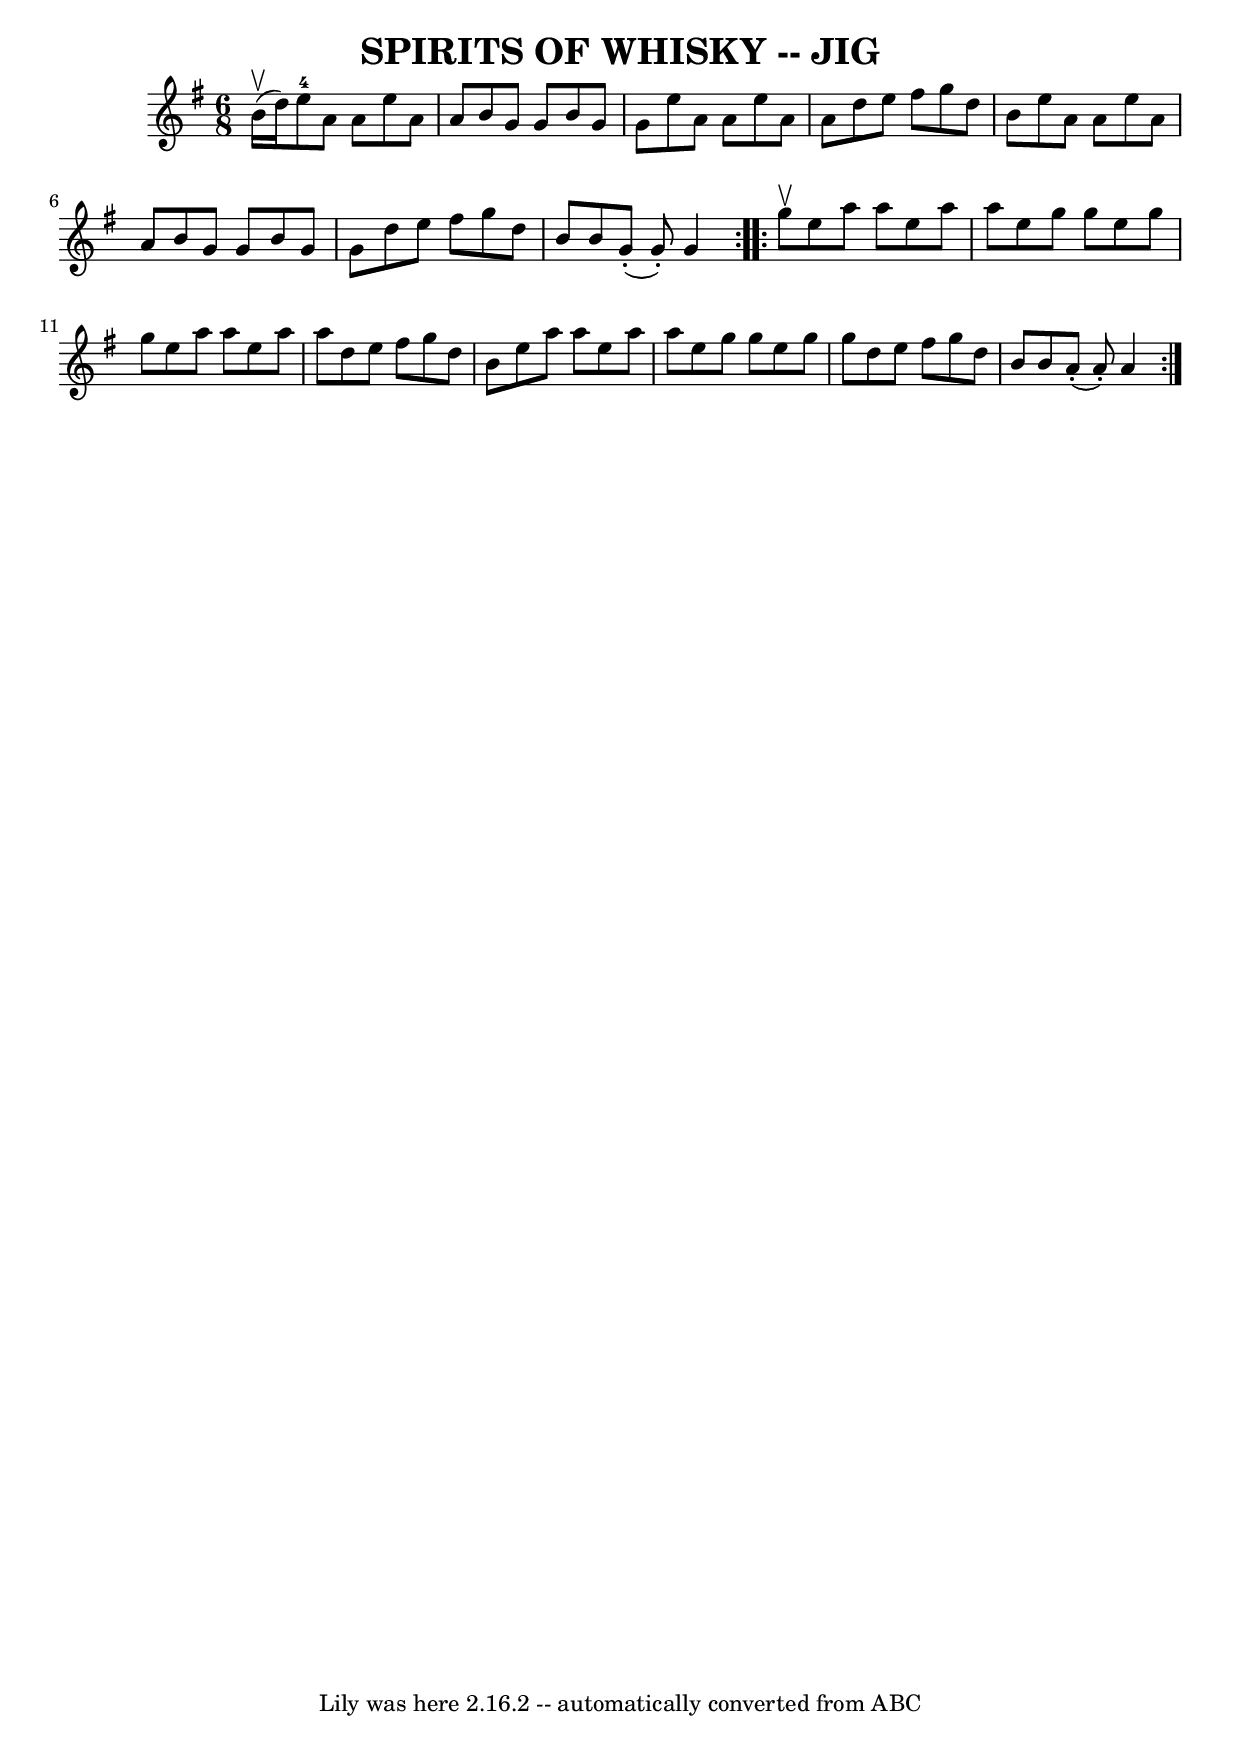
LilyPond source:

\version "2.16.2"
\include "Mammoth.ily"
\header {
  %% book = "Ryan's Mammoth Collection of Fiddle Tunes"
  crossRefNumber = "1"
  footnotes = ""
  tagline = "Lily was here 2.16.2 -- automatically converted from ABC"
  title = "SPIRITS OF WHISKY -- JIG"

}
voicedefault =  {



  \repeat volta 2 {

    \time 6/8 
    \key a \dorian
    b'16 (^\upbow d''16)       |
    e''8-4 a'8 a'8 e''8 a'8 a'8    |
    b'8 g'8 g'8 b'8  
    g'8 g'8    |
    e''8 a'8 a'8 e''8 a'8 a'8    |
    
    d''8 e''8 fis''8 g''8 d''8 b'8    | |
    e''8 
    a'8 a'8 e''8 a'8 a'8    |
    b'8 g'8 g'8 b'8    
    g'8 g'8    |
    d''8 e''8 fis''8 g''8 d''8 b'8     |
    b'8 g'8 (-. g'8-.) g'4    
  }     
  \repeat volta 2 {
    g''8^\upbow       |
    e''8 a''8 a''8 e''8 a''8 a''8     |
    e''8 g''8 g''8 e''8 g''8 g''8    |
    e''8    
    a''8 a''8 e''8 a''8 a''8    |
    d''8 e''8 fis''8    
    g''8 d''8 b'8    | |
    e''8 a''8 a''8 e''8    
    a''8 a''8    |
    e''8 g''8 g''8 e''8 g''8 g''8     |
    d''8 e''8 fis''8 g''8 d''8 b'8    |
    b'8      
    a'8 (-. a'8-.) a'4    
  }   

}

\score{
  <<

    \context Staff="default"
    {
      \voicedefault 
      
    }

  >>
  \layout {
    
  }
  \midi {
  }

}
